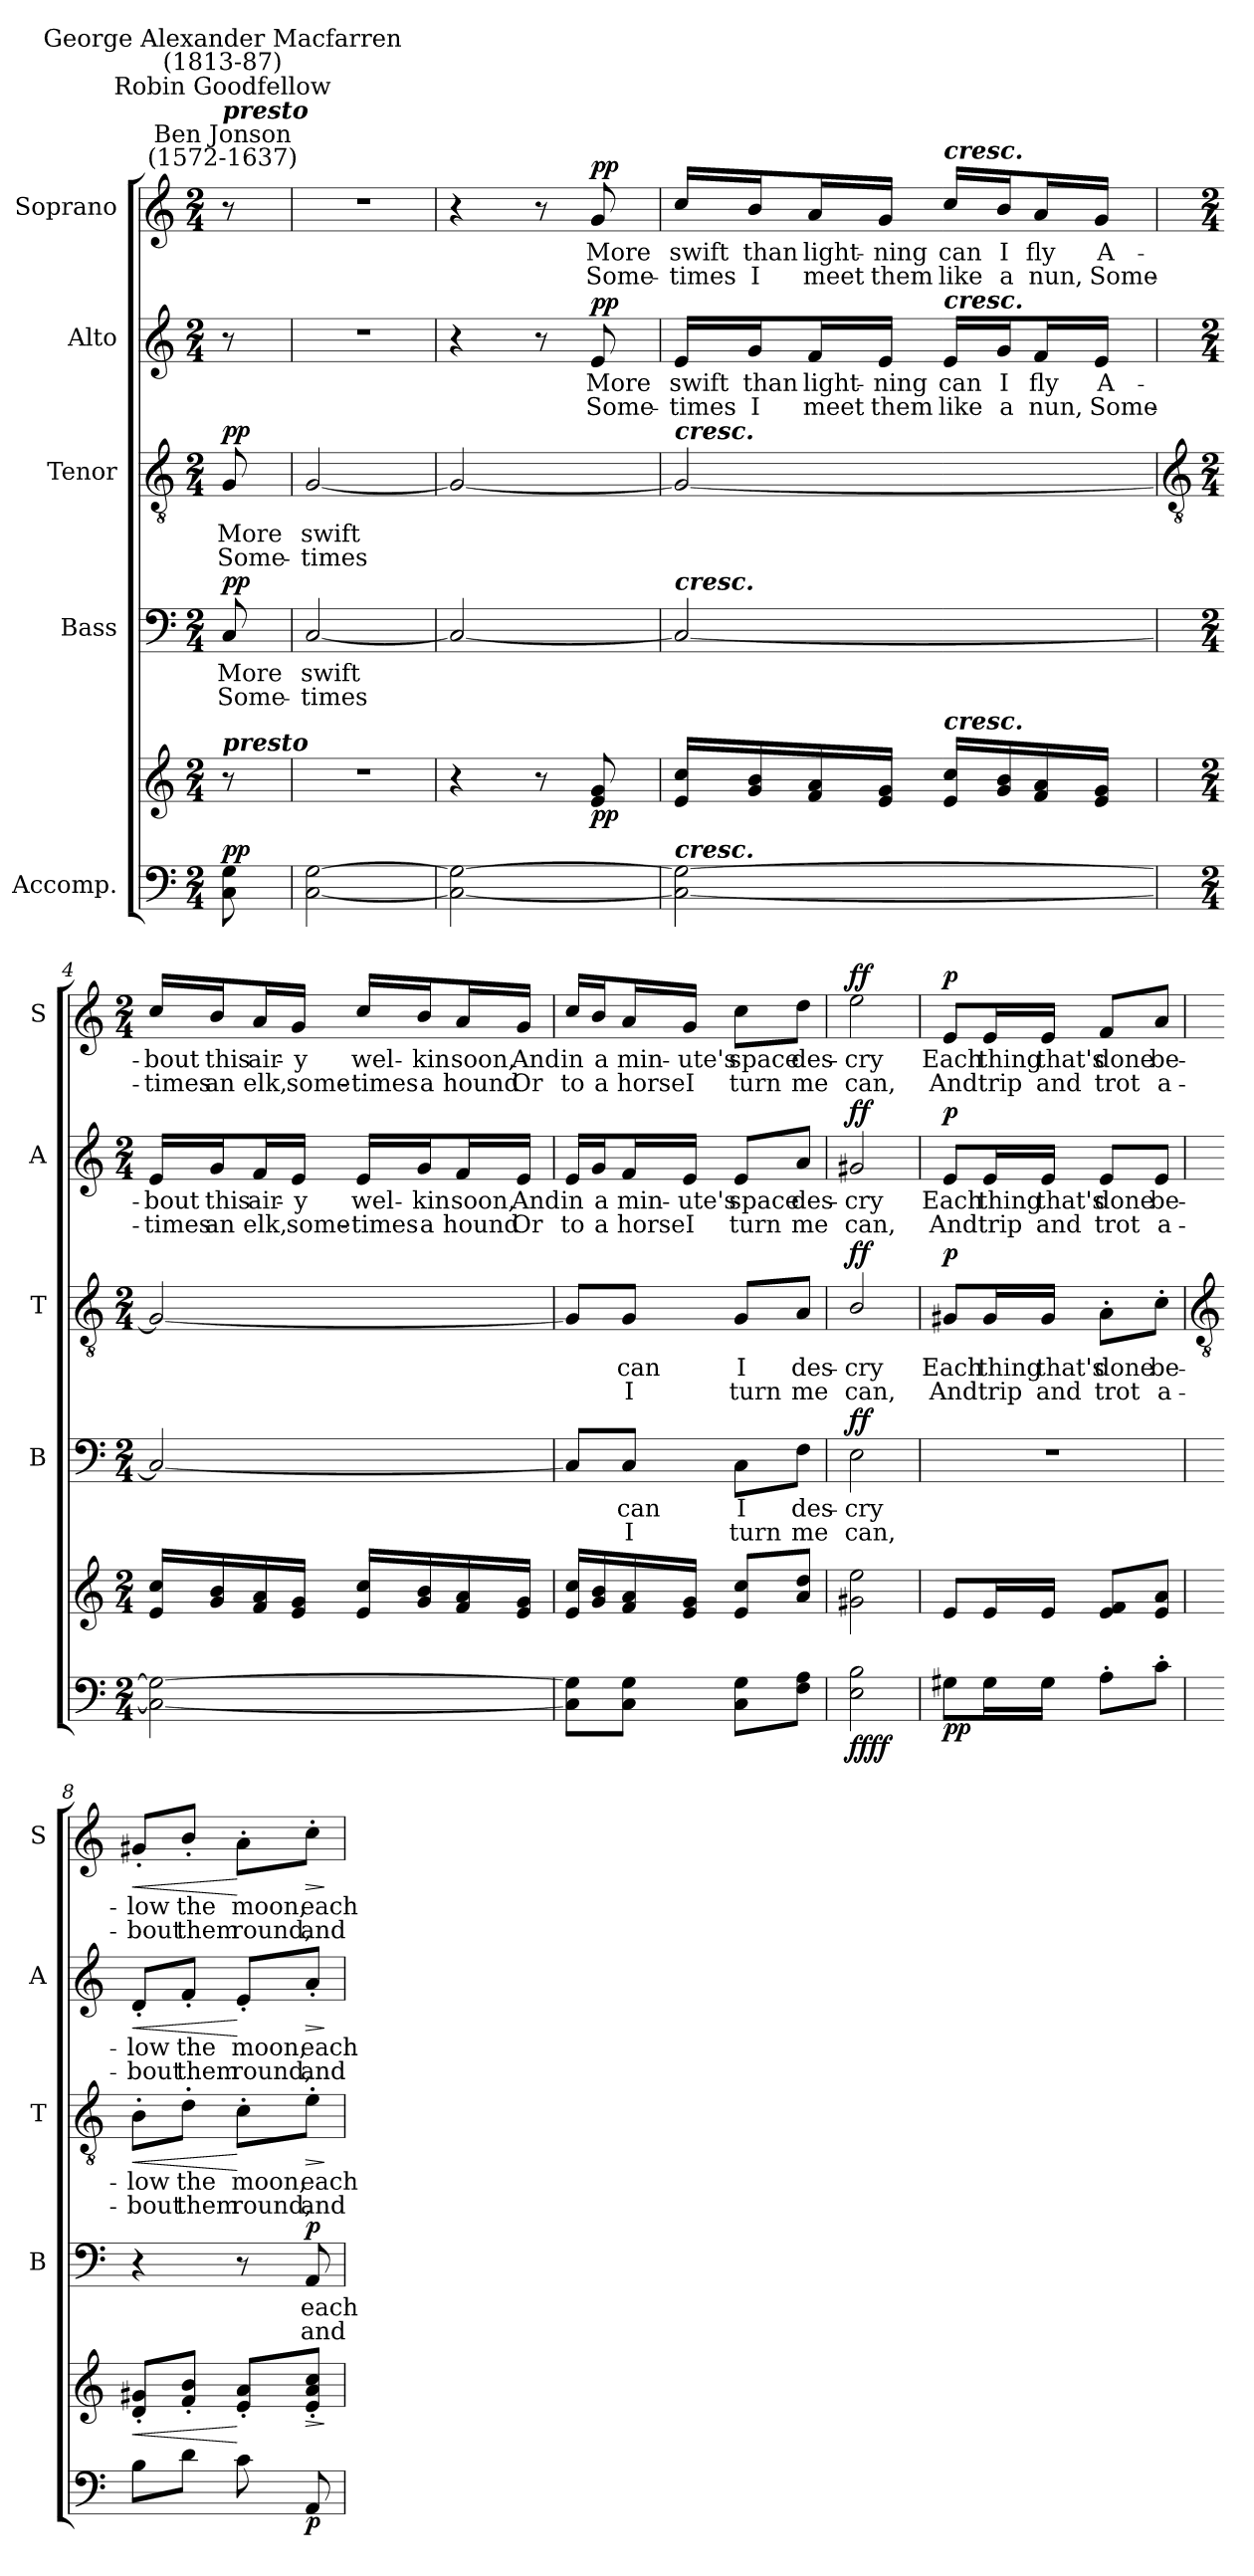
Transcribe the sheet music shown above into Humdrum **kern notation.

**kern	**kern	**dynam	**kern	**text	**text	**dynam	**kern	**text	**text	**dynam	**kern	**text	**text	**dynam	**kern	**text	**text	**dynam
*part5	*part5	*part5	*part4	*part4	*part4	*part4	*part3	*part3	*part3	*part3	*part2	*part2	*part2	*part2	*part1	*part1	*part1	*part1
*staff6	*staff5	*staff5/6	*staff4	*staff4	*staff4	*staff4	*staff3	*staff3	*staff3	*staff3	*staff2	*staff2	*staff2	*staff2	*staff1	*staff1	*staff1	*staff1
*I"Accomp.	*	*	*I"Bass	*	*	*	*I"Tenor	*	*	*	*I"Alto	*	*	*	*I"Soprano	*	*	*
*	*	*	*I'B	*	*	*	*I'T	*	*	*	*I'A	*	*	*	*I'S	*	*	*
*clefF4	*clefG2	*	*clefF4	*	*	*	*clefGv2	*	*	*	*clefG2	*	*	*	*clefG2	*	*	*
*k[]	*k[]	*	*k[]	*	*	*	*k[]	*	*	*	*k[]	*	*	*	*k[]	*	*	*
*C:	*C:	*	*C:	*	*	*	*C:	*	*	*	*C:	*	*	*	*C:	*	*	*
*M2/4	*M2/4	*	*M2/4	*	*	*	*M2/4	*	*	*	*M2/4	*	*	*	*M2/4	*	*	*
*MM88	*MM88	*	*MM88	*	*	*	*MM88	*	*	*	*MM88	*	*	*	*MM88	*	*	*
=	=	=	=	=	=	=	=	=	=	=	=	=	=	=	=	=	=	=
!	!	!	!	!	!	!	!	!	!	!	!	!	!	!	!LO:TX:a:cj:t=Ben Jonson\n(1572-1637)	!	!	!
!	!	!	!	!	!	!	!	!	!	!	!	!	!	!	!LO:TX:a:Bi:t=presto	!	!	!
!	!	!	!	!	!	!	!	!	!	!	!	!	!	!	!LO:TX:a:cj:t=Robin Goodfellow	!	!	!
!	!	!	!	!	!	!	!	!	!	!	!	!	!	!	!LO:TX:a:cj:t=George Alexander Macfarren\n(1813-87)	!	!	!
!	!LO:TX:a:Bi:t=presto	!	!	!	!	!	!	!	!	!	!	!	!	!	!	!	!	!
!	!	!LO:DY:a=2	!	!LO:LY:b	!LO:LY:b	!LO:DY:b	!	!LO:LY:b	!LO:LY:b	!LO:DY:b	!	!	!	!	!	!	!	!
8C 8G	8r	pp	8C	More	Some-	pp	8G	More	Some-	pp	8r	.	.	.	8r	.	.	.
=1	=1	=1	=1	=1	=1	=1	=1	=1	=1	=1	=1	=1	=1	=1	=1	=1	=1	=1
!	!LO:N:vis=1	!	!	!LO:LY:b	!LO:LY:b	!	!	!LO:LY:b	!LO:LY:b	!	!LO:N:vis=1	!	!	!	!LO:N:vis=1	!	!	!
[2C [2G	2r	.	[2C	-swift	times	.	[2G	-swift	times	.	2r	.	.	.	2r	.	.	.
=2	=2	=2	=2	=2	=2	=2	=2	=2	=2	=2	=2	=2	=2	=2	=2	=2	=2	=2
2C_ 2G_	4r	.	2C_	.	.	.	2G_	.	.	.	4r	.	.	.	4r	.	.	.
.	8r	.	.	.	.	.	.	.	.	.	8r	.	.	.	8r	.	.	.
*	*MM88	*	*	*	*	*	*	*	*	*	*MM88	*	*	*	*MM88	*	*	*
!	!	!LO:DY:b	!	!	!	!	!	!	!	!	!	!LO:LY:b	!LO:LY:b	!LO:DY:b	!	!LO:LY:b	!LO:LY:b	!LO:DY:b
.	8e 8g	pp	.	.	.	.	.	.	.	.	8e	More	Some-	pp	8g	More	Some-	pp
=3	=3	=3	=3	=3	=3	=3	=3	=3	=3	=3	=3	=3	=3	=3	=3	=3	=3	=3
!	!	!	!	!	!	!	!LO:TX:a:Bi:t=cresc.	!	!	!	!	!	!	!	!	!	!	!
!	!	!	!LO:TX:a:Bi:t=cresc.	!	!	!	!	!	!	!	!	!	!	!	!	!	!	!
!LO:TX:a:Bi:t=cresc.	!	!	!	!	!	!	!	!	!	!	!	!	!	!	!	!	!	!
!	!	!	!	!	!	!	!	!	!	!	!	!LO:LY:b	!LO:LY:b	!	!	!LO:LY:b	!LO:LY:b	!
2C_ 2G_	16e 16ccLL	.	2C_	.	.	.	2G_	.	.	.	16e/LL	-swift	times	.	16cc/LL	-swift	times	.
!	!	!	!	!	!	!	!	!	!	!	!	!LO:LY:b	!LO:LY:b	!	!	!LO:LY:b	!LO:LY:b	!
.	16g 16b	.	.	.	.	.	.	.	.	.	16g/J	than	I	.	16b/J	than	I	.
!	!	!	!	!	!	!	!	!	!	!	!	!LO:LY:b	!LO:LY:b	!	!	!LO:LY:b	!LO:LY:b	!
.	16f 16a	.	.	.	.	.	.	.	.	.	16f/L	light-	-meet	.	16a/L	light-	-meet	.
!	!	!	!	!	!	!	!	!	!	!	!	!LO:LY:b	!LO:LY:b	!	!	!LO:LY:b	!LO:LY:b	!
.	16e 16gJJ	.	.	.	.	.	.	.	.	.	16e/JJ	ning	them	.	16g/JJ	ning	them	.
!	!	!	!	!	!	!	!	!	!	!	!	!	!	!	!LO:TX:a:Bi:t=cresc.	!	!	!
!	!	!	!	!	!	!	!	!	!	!	!LO:TX:a:Bi:t=cresc.	!	!	!	!	!	!	!
!	!LO:TX:a:Bi:t=cresc.	!	!	!	!	!	!	!	!	!	!	!	!	!	!	!	!	!
!	!	!	!	!	!	!	!	!	!	!	!	!LO:LY:b	!LO:LY:b	!	!	!LO:LY:b	!LO:LY:b	!
.	16e 16ccLL	.	.	.	.	.	.	.	.	.	16e/LL	can	like	.	16cc/LL	can	like	.
!	!	!	!	!	!	!	!	!	!	!	!	!LO:LY:b	!LO:LY:b	!	!	!LO:LY:b	!LO:LY:b	!
.	16g 16b	.	.	.	.	.	.	.	.	.	16g/J	I	a	.	16b/J	I	a	.
!	!	!	!	!	!	!	!	!	!	!	!	!LO:LY:b	!LO:LY:b	!	!	!LO:LY:b	!LO:LY:b	!
.	16f 16a	.	.	.	.	.	.	.	.	.	16f/L	fly	nun,	.	16a/L	fly	nun,	.
!	!	!	!	!	!	!	!	!	!	!	!	!LO:LY:b	!LO:LY:b	!	!	!LO:LY:b	!LO:LY:b	!
.	16e 16gJJ	.	.	.	.	.	.	.	.	.	16e/JJ	A-	-Some-	.	16g/JJ	A-	-Some-	.
!!LO:LB:g=z
=4	=4	=4	=4	=4	=4	=4	=4	=4	=4	=4	=4	=4	=4	=4	=4	=4	=4	=4
*	*	*	*	*	*	*	*clefGv2	*	*	*	*	*	*	*	*	*	*	*
*M2/4	*M2/4	*	*M2/4	*	*	*	*M2/4	*	*	*	*M2/4	*	*	*	*M2/4	*	*	*
!	!	!	!	!	!	!	!	!	!	!	!	!LO:LY:b	!LO:LY:b	!	!	!LO:LY:b	!LO:LY:b	!
2C_ 2G_	16e 16ccLL	.	2C_	.	.	.	2G_	.	.	.	16e/LL	-bout	times	.	16cc/LL	-bout	times	.
!	!	!	!	!	!	!	!	!	!	!	!	!LO:LY:b	!LO:LY:b	!	!	!LO:LY:b	!LO:LY:b	!
.	16g 16b	.	.	.	.	.	.	.	.	.	16g/J	this	an	.	16b/J	this	an	.
!	!	!	!	!	!	!	!	!	!	!	!	!LO:LY:b	!LO:LY:b	!	!	!LO:LY:b	!LO:LY:b	!
.	16f 16a	.	.	.	.	.	.	.	.	.	16f/L	air-	-elk,	.	16a/L	air-	-elk,	.
!	!	!	!	!	!	!	!	!	!	!	!	!LO:LY:b	!LO:LY:b	!	!	!LO:LY:b	!LO:LY:b	!
.	16e 16gJJ	.	.	.	.	.	.	.	.	.	16e/JJ	y	some-	.	16g/JJ	y	some-	.
!	!	!	!	!	!	!	!	!	!	!	!	!LO:LY:b	!LO:LY:b	!	!	!LO:LY:b	!LO:LY:b	!
.	16e 16ccLL	.	.	.	.	.	.	.	.	.	16e/LL	-wel-	-times	.	16cc/LL	-wel-	-times	.
!	!	!	!	!	!	!	!	!	!	!	!	!LO:LY:b	!LO:LY:b	!	!	!LO:LY:b	!LO:LY:b	!
.	16g 16b	.	.	.	.	.	.	.	.	.	16g/J	kin	a	.	16b/J	kin	a	.
!	!	!	!	!	!	!	!	!	!	!	!	!LO:LY:b	!LO:LY:b	!	!	!LO:LY:b	!LO:LY:b	!
.	16f 16a	.	.	.	.	.	.	.	.	.	16f/L	soon,	hound	.	16a/L	soon,	hound	.
!	!	!	!	!	!	!	!	!	!	!	!	!LO:LY:b	!LO:LY:b	!	!	!LO:LY:b	!LO:LY:b	!
.	16e 16gJJ	.	.	.	.	.	.	.	.	.	16e/JJ	And	Or	.	16g/JJ	And	Or	.
=5	=5	=5	=5	=5	=5	=5	=5	=5	=5	=5	=5	=5	=5	=5	=5	=5	=5	=5
!	!	!	!	!	!	!	!	!	!	!	!	!LO:LY:b	!LO:LY:b	!	!	!LO:LY:b	!LO:LY:b	!
8C] 8G]L	16e 16ccLL	.	8C/L]	.	.	.	8G/L]	.	.	.	16e/LL	in	to	.	16cc/LL	in	to	.
!	!	!	!	!	!	!	!	!	!	!	!	!LO:LY:b	!LO:LY:b	!	!	!LO:LY:b	!LO:LY:b	!
.	16g/ 16b/	.	.	.	.	.	.	.	.	.	16g/J	a	a	.	16b/J	a	a	.
!	!	!	!	!LO:LY:b	!LO:LY:b	!	!	!LO:LY:b	!LO:LY:b	!	!	!LO:LY:b	!LO:LY:b	!	!	!LO:LY:b	!LO:LY:b	!
8C 8GJ	16f 16a	.	8C/J	can	I	.	8G/J	can	I	.	16f/L	min-	-horse	.	16a/L	min-	-horse	.
!	!	!	!	!	!	!	!	!	!	!	!	!LO:LY:b	!LO:LY:b	!	!	!LO:LY:b	!LO:LY:b	!
.	16e 16gJJ	.	.	.	.	.	.	.	.	.	16e/JJ	ute's	I	.	16g/JJ	ute's	I	.
!	!	!	!	!LO:LY:b	!LO:LY:b	!	!	!LO:LY:b	!LO:LY:b	!	!	!LO:LY:b	!LO:LY:b	!	!	!LO:LY:b	!LO:LY:b	!
8C 8GL	8e 8ccL	.	8C\L	I	turn	.	8G/L	I	turn	.	8e/L	space	turn	.	8cc\L	space	turn	.
!	!	!	!	!LO:LY:b	!LO:LY:b	!	!	!LO:LY:b	!LO:LY:b	!	!	!LO:LY:b	!LO:LY:b	!	!	!LO:LY:b	!LO:LY:b	!
8F 8AJ	8a 8ddJ	.	8F\J	des-	me	.	8A/J	des-	me	.	8a/J	des-	me	.	8dd\J	des-	me	.
=6	=6	=6	=6	=6	=6	=6	=6	=6	=6	=6	=6	=6	=6	=6	=6	=6	=6	=6
!	!	!LO:DY:b=2	!	!LO:LY:b	!LO:LY:b	!	!	!LO:LY:b	!LO:LY:b	!	!	!LO:LY:b	!LO:LY:b	!	!	!LO:LY:b	!LO:LY:b	!
!	!	!LO:DY:n=1:b	!	!	!	!LO:DY:b	!	!	!	!LO:DY:b	!	!	!	!LO:DY:b	!	!	!	!LO:DY:b
2E\ 2B\	2g#X 2ee	ff ff	2E	cry	can,	ff	2B/	cry	can,	ff	2g#X	cry	can,	ff	2ee	cry	can,	ff
=7	=7	=7	=7	=7	=7	=7	=7	=7	=7	=7	=7	=7	=7	=7	=7	=7	=7	=7
!	!	!LO:DY:b=2	!LO:N:vis=1	!	!	!	!	!LO:LY:b	!LO:LY:b	!	!	!LO:LY:b	!LO:LY:b	!	!	!LO:LY:b	!LO:LY:b	!
!	!	!LO:DY:n=1:b	!	!	!	!	!	!	!	!LO:DY:b	!	!	!	!LO:DY:b	!	!	!	!LO:DY:b
8G#XL	8eL	p p	2r	.	.	.	8G#X/L	Each	And	p	8e/L	Each	And	p	8e/L	Each	And	p
!	!	!	!	!	!	!	!	!LO:LY:b	!LO:LY:b	!	!	!LO:LY:b	!LO:LY:b	!	!	!LO:LY:b	!LO:LY:b	!
16G#L	16eL	.	.	.	.	.	16G#/L	thing	trip	.	16e/L	thing	trip	.	16e/L	thing	trip	.
!	!	!	!	!	!	!	!	!LO:LY:b	!LO:LY:b	!	!	!LO:LY:b	!LO:LY:b	!	!	!LO:LY:b	!LO:LY:b	!
16G#JJ	16eJJ	.	.	.	.	.	16G#/JJ	that's	and	.	16e/JJ	that's	and	.	16e/JJ	that's	and	.
!	!	!	!	!	!	!	!	!LO:LY:b	!LO:LY:b	!	!	!LO:LY:b	!LO:LY:b	!	!	!LO:LY:b	!LO:LY:b	!
8A'L	8e 8fL	.	.	.	.	.	8A'\L	done	trot	.	8e/L	done	trot	.	8f/L	done	trot	.
!	!	!	!	!	!	!	!	!LO:LY:b	!LO:LY:b	!	!	!LO:LY:b	!LO:LY:b	!	!	!LO:LY:b	!LO:LY:b	!
8c'J	8e 8aJ	.	.	.	.	.	8c'\J	be-	-a-	.	8e/J	be-	-a-	.	8a/J	be-	-a-	.
!!LO:LB:g=z
=8	=8	=8	=8	=8	=8	=8	=8	=8	=8	=8	=8	=8	=8	=8	=8	=8	=8	=8
*	*	*	*	*	*	*	*clefGv2	*	*	*	*	*	*	*	*	*	*	*
!	!	!LO:HP:b	!	!	!	!	!	!LO:LY:b	!LO:LY:b	!LO:HP:b	!	!LO:LY:b	!LO:LY:b	!LO:HP:b	!	!LO:LY:b	!LO:LY:b	!LO:HP:b
8BL	8d' 8g#X'L	<	4r	.	.	.	8B'\L	-low	bout	<	8d'/L	-low	bout	<	8g#X'/L	-low	bout	<
!	!	!	!	!	!	!	!	!LO:LY:b	!LO:LY:b	!	!	!LO:LY:b	!LO:LY:b	!	!	!LO:LY:b	!LO:LY:b	!
8dJ	8f' 8b'J	.	.	.	.	.	8d'\J	the	them	.	8f'/J	the	them	.	8b'/J	the	them	.
!	!	!	!	!	!	!	!	!LO:LY:b	!LO:LY:b	!	!	!LO:LY:b	!LO:LY:b	!	!	!LO:LY:b	!LO:LY:b	!
8c	8e' 8a'L	[	8r	.	.	.	8c'\L	moon,	round,	[	8e'/L	moon,	round,	[	8a'\L	moon,	round,	[
!	!	!LO:HP:b	!	!LO:LY:b	!LO:LY:b	!	!	!LO:LY:b	!LO:LY:b	!LO:HP:b	!	!LO:LY:b	!LO:LY:b	!LO:HP:b	!	!LO:LY:b	!LO:LY:b	!LO:HP:b
!	!	!LO:DY:n=1:b=2	!	!	!	!LO:DY:b	!	!	!	!	!	!	!	!	!	!	!	!
8AA	8e' 8a' 8cc'J	> p	8AA	each	and	p	8e'\J	each	and	>	8a'/J	each	and	>	8cc'\J	each	and	>
.	.	]	.	.	.	.	.	.	.	]	.	.	.	]	.	.	.	]
=	=	=	=	=	=	=	=	=	=	=	=	=	=	=	=	=	=	=
*-	*-	*-	*-	*-	*-	*-	*-	*-	*-	*-	*-	*-	*-	*-	*-	*-	*-	*-
